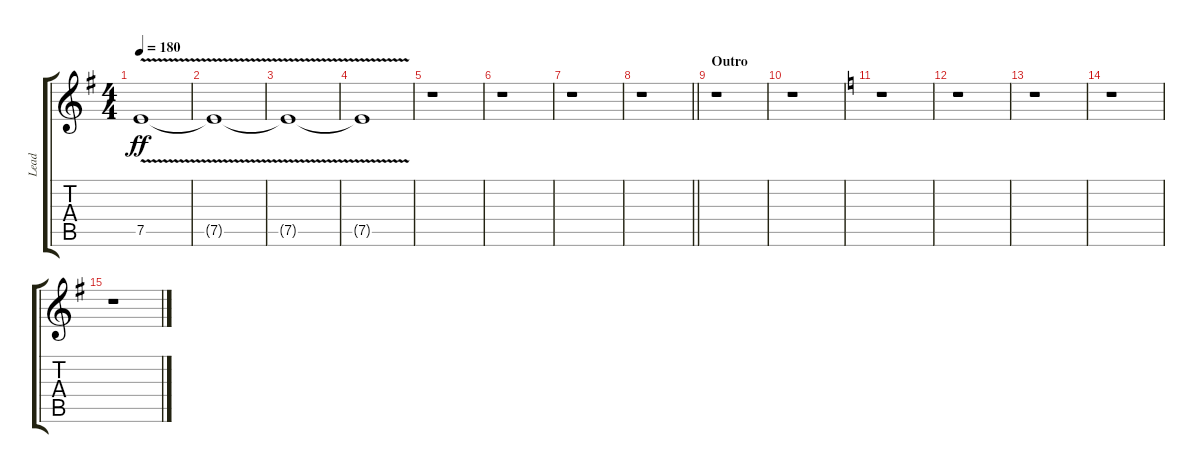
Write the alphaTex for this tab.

\track ("Lead" "Lead") {instrument distortionguitar}
\staff {score tabs}
\tuning (E4 B3 G3 D3 A2 E2) {hide}
\ts (4 4)
\tempo 180
\clef g2
\ks g
7.5{v}.1{dy ff} |
7.5{v t}.1 |
7.5{v t}.1 |
7.5{v t}.1 |
r.1 |
r.1 |
r.1 |
\barLineRight lightlight
r.1 |
\section ("" "Outro")
r.1 |
r.1 |
\ks c
r.1 |
r.1 |
r.1 |
r.1 |
\ks g
r.1
